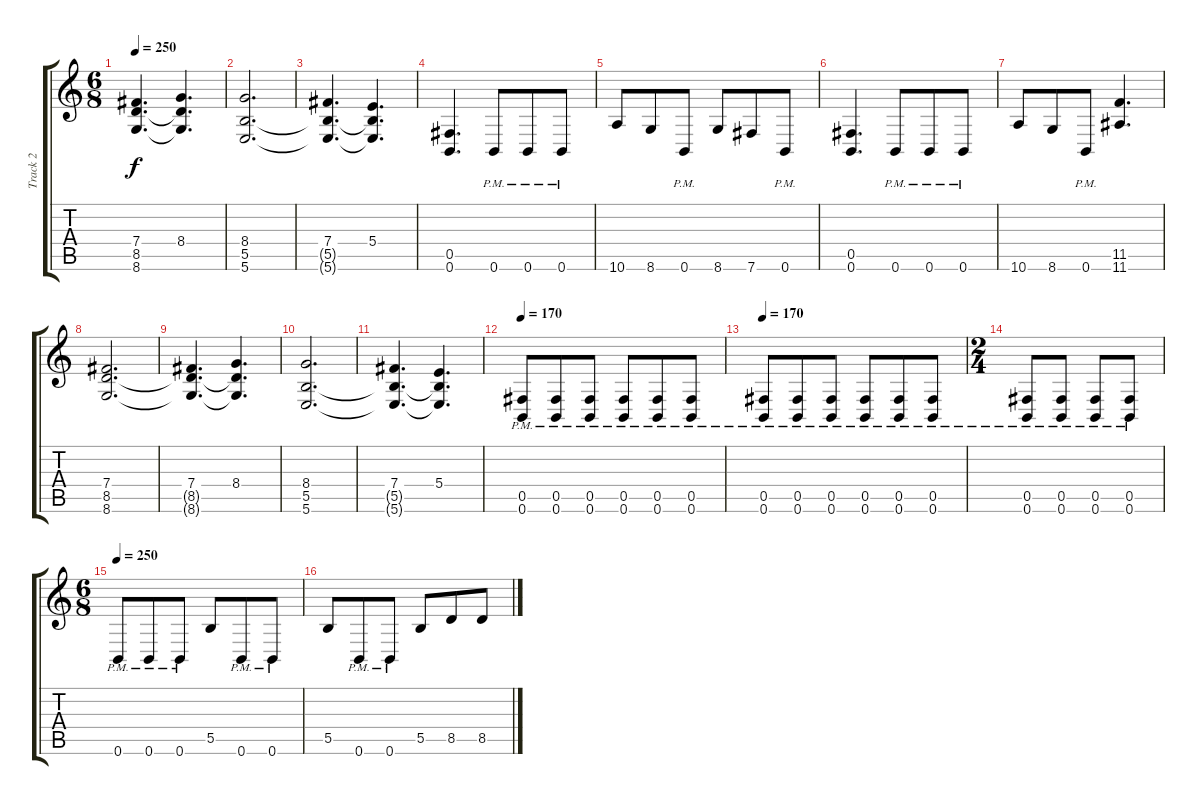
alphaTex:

\track ("Track 2" "Track 2") {instrument distortionguitar}
\staff {score tabs}
\tuning (Db4 Ab3 E3 B2 Gb2 B1) {hide}
\ts (6 8)
\tempo 250
\clef g2
\ks c
(7.4 8.5{t} 8.6{t}).4{d dy f} (8.4 8.5{t} 8.6{t}).4{d} |
(8.4 5.5 5.6).2{d} |
(7.4 5.5{t} 5.6{t}).4{d} (5.4 5.5{t} 5.6{t}).4{d} |
(0.5 0.6).4{d} 0.6{pm}.8 0.6{pm}.8 0.6{pm}.8 |
10.6.8 8.6.8 0.6{pm}.8 8.6.8 7.6.8 0.6{pm}.8 |
(0.5 0.6).4{d} 0.6{pm}.8 0.6{pm}.8 0.6{pm}.8 |
10.6.8 8.6.8 0.6{pm}.8 (11.5 11.6).4{d} |
(7.4 8.5 8.6).2{d} |
(7.4 8.5{t} 8.6{t}).4{d} (8.4 8.5{t} 8.6{t}).4{d} |
(8.4 5.5 5.6).2{d} |
(7.4 5.5{t} 5.6{t}).4{d} (5.4 5.5{t} 5.6{t}).4{d} |
\tempo 170
(0.5{pm} 0.6{pm}).8 (0.5{pm} 0.6{pm}).8 (0.5{pm} 0.6{pm}).8 (0.5{pm} 0.6{pm}).8 (0.5{pm} 0.6{pm}).8 (0.5{pm} 0.6{pm}).8 |
\tempo 170
(0.5{pm} 0.6{pm}).8 (0.5{pm} 0.6{pm}).8 (0.5{pm} 0.6{pm}).8 (0.5{pm} 0.6{pm}).8 (0.5{pm} 0.6{pm}).8 (0.5{pm} 0.6{pm}).8 |
\ts (2 4)
(0.5{pm} 0.6{pm}).8 (0.5{pm} 0.6{pm}).8 (0.5{pm} 0.6{pm}).8 (0.5{pm} 0.6{pm}).8 |
\ts (6 8)
\tempo 250
0.6{pm}.8 0.6{pm}.8 0.6{pm}.8 5.5.8 0.6{pm}.8 0.6{pm}.8 |
5.5.8 0.6{pm}.8 0.6{pm}.8 5.5.8 8.5.8 8.5.8
